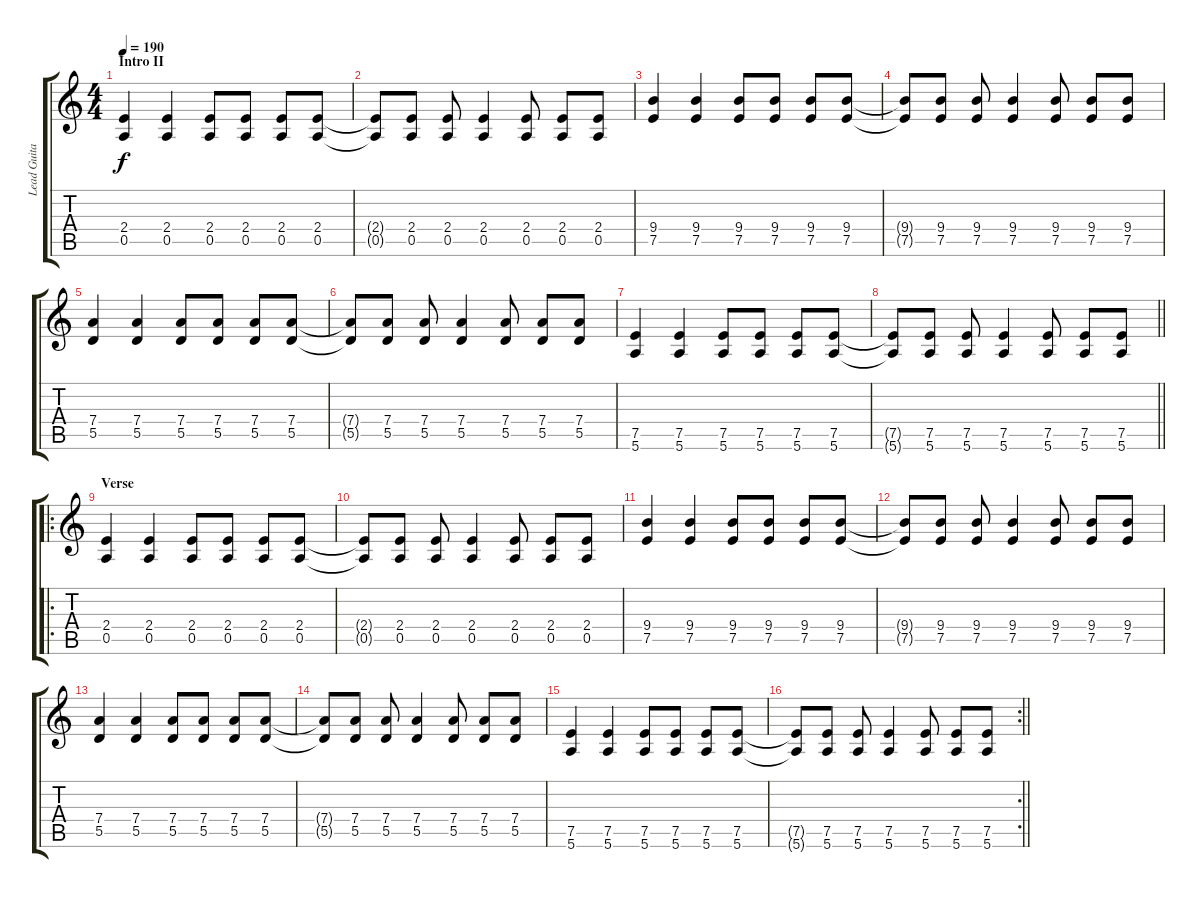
\track ("Lead Guitar" "Lead Guita") {instrument distortionguitar}
\staff {score tabs}
\tuning (E4 B3 G3 D3 A2 E2) {hide}
\ts (4 4)
\section ("" "Intro II")
\tempo 190
\clef g2
\ks c
(2.4 0.5).4{dy f} (2.4 0.5).4 (2.4 0.5).8 (2.4 0.5).8 (2.4 0.5).8 (2.4 0.5).8 |
(2.4{t} 0.5{t}).8 (2.4 0.5).8 (2.4 0.5).8 (2.4 0.5).4 (2.4 0.5).8 (2.4 0.5).8 (2.4 0.5).8 |
(9.4 7.5).4 (9.4 7.5).4 (9.4 7.5).8 (9.4 7.5).8 (9.4 7.5).8 (9.4 7.5).8 |
(9.4{t} 7.5{t}).8 (9.4 7.5).8 (9.4 7.5).8 (9.4 7.5).4 (9.4 7.5).8 (9.4 7.5).8 (9.4 7.5).8 |
(7.4 5.5).4 (7.4 5.5).4 (7.4 5.5).8 (7.4 5.5).8 (7.4 5.5).8 (7.4 5.5).8 |
(7.4{t} 5.5{t}).8 (7.4 5.5).8 (7.4 5.5).8 (7.4 5.5).4 (7.4 5.5).8 (7.4 5.5).8 (7.4 5.5).8 |
(7.5 5.6).4 (7.5 5.6).4 (7.5 5.6).8 (7.5 5.6).8 (7.5 5.6).8 (7.5 5.6).8 |
\barLineRight lightlight
(7.5{t} 5.6{t}).8 (7.5 5.6).8 (7.5 5.6).8 (7.5 5.6).4 (7.5 5.6).8 (7.5 5.6).8 (7.5 5.6).8 |
\ro
\section ("" "Verse")
(2.4 0.5).4 (2.4 0.5).4 (2.4 0.5).8 (2.4 0.5).8 (2.4 0.5).8 (2.4 0.5).8 |
(2.4{t} 0.5{t}).8 (2.4 0.5).8 (2.4 0.5).8 (2.4 0.5).4 (2.4 0.5).8 (2.4 0.5).8 (2.4 0.5).8 |
(9.4 7.5).4 (9.4 7.5).4 (9.4 7.5).8 (9.4 7.5).8 (9.4 7.5).8 (9.4 7.5).8 |
(9.4{t} 7.5{t}).8 (9.4 7.5).8 (9.4 7.5).8 (9.4 7.5).4 (9.4 7.5).8 (9.4 7.5).8 (9.4 7.5).8 |
(7.4 5.5).4 (7.4 5.5).4 (7.4 5.5).8 (7.4 5.5).8 (7.4 5.5).8 (7.4 5.5).8 |
(7.4{t} 5.5{t}).8 (7.4 5.5).8 (7.4 5.5).8 (7.4 5.5).4 (7.4 5.5).8 (7.4 5.5).8 (7.4 5.5).8 |
(7.5 5.6).4 (7.5 5.6).4 (7.5 5.6).8 (7.5 5.6).8 (7.5 5.6).8 (7.5 5.6).8 |
\rc 2
\barLineRight lightlight
(7.5{t} 5.6{t}).8 (7.5 5.6).8 (7.5 5.6).8 (7.5 5.6).4 (7.5 5.6).8 (7.5 5.6).8 (7.5 5.6).8
